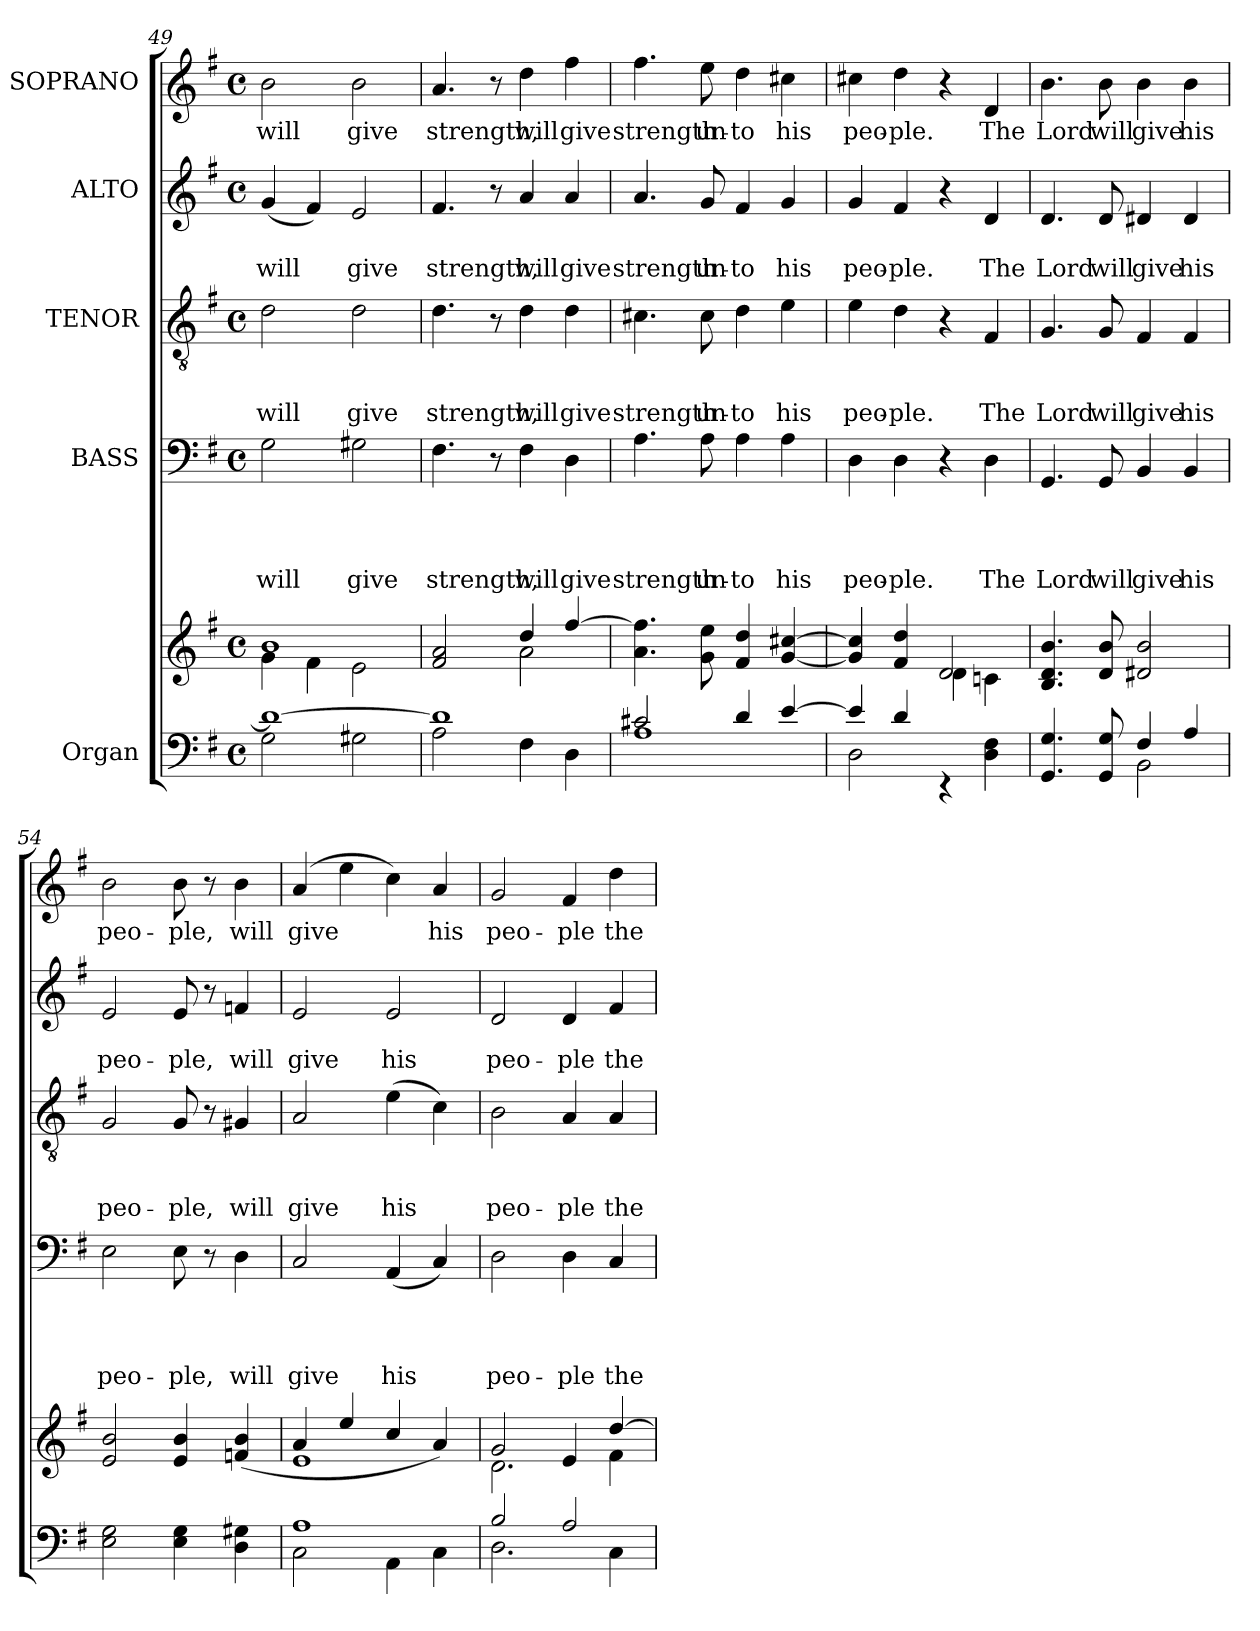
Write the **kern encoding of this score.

**kern	**kern	**kern	**text	**text	**text	**text	**kern	**text	**text	**text	**kern	**text	**text	**kern	**text
*part5	*part5	*part4	*part4	*part4	*part4	*part4	*part3	*part3	*part3	*part3	*part2	*part2	*part2	*part1	*part1
*staff6	*staff5	*staff4	*staff4	*staff4	*staff4	*staff4	*staff3	*staff3	*staff3	*staff3	*staff2	*staff2	*staff2	*staff1	*staff1
*I"Organ	*	*I"BASS	*	*	*	*	*I"TENOR	*	*	*	*I"ALTO	*	*	*I"SOPRANO	*
!!LO:LB:g=z
*clefF4	*clefG2	*clefF4	*	*	*	*	*clefGv2	*	*	*	*clefG2	*	*	*clefG2	*
*k[f#]	*k[f#]	*k[f#]	*	*	*	*	*k[f#]	*	*	*	*k[f#]	*	*	*k[f#]	*
*G:	*G:	*G:	*	*	*	*	*G:	*	*	*	*G:	*	*	*G:	*
*M4/4	*M4/4	*M4/4	*	*	*	*	*M4/4	*	*	*	*M4/4	*	*	*M4/4	*
*met(c)	*met(c)	*met(c)	*	*	*	*	*met(c)	*	*	*	*met(c)	*	*	*met(c)	*
=49	=49	=49	=49	=49	=49	=49	=49	=49	=49	=49	=49	=49	=49	=49	=49
*^	*^	*	*	*	*	*	*	*	*	*	*	*	*	*	*
!	!	!	!	!	!	!	!	!LO:LY:b	!	!	!	!LO:LY:b	!	!	!LO:LY:b	!	!LO:LY:b
1d_	2G\	1b	4g\	2G\	.	.	.	will	2d\	.	.	will	(<4g/	.	will	2b\	will
.	.	.	4f#\	.	.	.	.	.	.	.	.	.	4f#/)	.	.	.	.
!	!	!	!	!	!	!	!	!LO:LY:b	!	!	!	!LO:LY:b	!	!	!LO:LY:b	!	!LO:LY:b
.	2G#X\	.	2e\	2G#X\	.	.	.	give	2d\	.	.	give	2e/	.	give	2b\	give
=50	=50	=50	=50	=50	=50	=50	=50	=50	=50	=50	=50	=50	=50	=50	=50	=50	=50
!	!	!	!	!	!	!	!	!LO:LY:b	!	!	!	!LO:LY:b	!	!	!LO:LY:b	!	!LO:LY:b
1d]	2A\	2f#/ 2a/	2ryy	4.F#\	.	.	.	strength,	4.d\	.	.	strength,	4.f#/	.	strength,	4.a/	strength,
.	.	.	.	8r	.	.	.	.	8r	.	.	.	8r	.	.	8r	.
!	!	!	!	!	!	!	!	!LO:LY:b	!	!	!	!LO:LY:b	!	!	!LO:LY:b	!	!LO:LY:b
.	4F#\	4dd/	2a\	4F#\	.	.	.	will	4d\	.	.	will	4a/	.	will	4dd\	will
!	!	!	!	!	!	!	!	!LO:LY:b	!	!	!	!LO:LY:b	!	!	!LO:LY:b	!	!LO:LY:b
.	4D\	[>4ff#/	.	4D\	.	.	.	give	4d\	.	.	give	4a/	.	give	4ff#\	give
*	*	*v	*v	*	*	*	*	*	*	*	*	*	*	*	*	*	*
=51	=51	=51	=51	=51	=51	=51	=51	=51	=51	=51	=51	=51	=51	=51	=51	=51
!	!	!	!	!	!	!	!LO:LY:b	!	!	!	!LO:LY:b	!	!	!LO:LY:b	!	!LO:LY:b
2c#X/	1A	4.a\ 4.ff#\]	4.A\	.	.	.	strength	4.c#X\	.	.	strength	4.a/	.	strength	4.ff#\	strength
!	!	!	!	!	!	!	!LO:LY:b	!	!	!	!LO:LY:b	!	!	!LO:LY:b	!	!LO:LY:b
.	.	8g\ 8ee\	8A\	.	.	.	un-	8c#\	.	.	un-	8g/	.	un-	8ee\	un-
!	!	!	!	!	!	!	!LO:LY:b	!	!	!	!LO:LY:b	!	!	!LO:LY:b	!	!LO:LY:b
4d/	.	4f#/ 4dd/	4A\	.	.	.	-to	4d\	.	.	-to	4f#/	.	-to	4dd\	-to
!	!	!	!	!	!	!	!LO:LY:b	!	!	!	!LO:LY:b	!	!	!LO:LY:b	!	!LO:LY:b
[>4e/	.	[<4g/ [>4cc#X/	4A\	.	.	.	his	4e\	.	.	his	4g/	.	his	4cc#X\	his
=52	=52	=52	=52	=52	=52	=52	=52	=52	=52	=52	=52	=52	=52	=52	=52	=52
*	*	*^	*	*	*	*	*	*	*	*	*	*	*	*	*	*
!	!	!	!	!	!	!	!	!LO:LY:b	!	!	!	!LO:LY:b	!	!	!LO:LY:b	!	!LO:LY:b
4e/]	2D\	4g/] 4cc#/]	2ryy	4D\	.	.	.	peo-	4e\	.	.	peo-	4g/	.	peo-	4cc#X\	peo-
!	!	!	!	!	!	!	!	!LO:LY:b	!	!	!	!LO:LY:b	!	!	!LO:LY:b	!	!LO:LY:b
4d/	.	4f#/ 4dd/	.	4D\	.	.	.	-ple.	4d\	.	.	-ple.	4f#/	.	-ple.	4dd\	-ple.
2ryy	4rEE	2d/	4d\	4r	.	.	.	.	4r	.	.	.	4r	.	.	4r	.
!	!	!	!	!	!	!	!	!LO:LY:b	!	!	!	!LO:LY:b	!	!	!LO:LY:b	!	!LO:LY:b
.	4D\ 4F#\	.	4cn\	4D\	.	.	.	The	4F#/	.	.	The	4d/	.	The	4d/	The
=53	=53	=53	=53	=53	=53	=53	=53	=53	=53	=53	=53	=53	=53	=53	=53	=53	=53
!	!	!	!	!	!	!	!	!LO:LY:b	!	!	!	!LO:LY:b	!	!	!LO:LY:b	!	!LO:LY:b
*	*	*v	*v	*	*	*	*	*	*	*	*	*	*	*	*	*	*
4.GG/ 4.G/	2ryy	4.B/ 4.d/ 4.b/	4.GG/	.	.	.	Lord	4.G/	.	.	Lord	4.d/	.	Lord	4.b\	Lord
!	!	!	!	!	!	!	!LO:LY:b	!	!	!	!LO:LY:b	!	!	!LO:LY:b	!	!LO:LY:b
8GG/ 8G/	.	8d/ 8b/	8GG/	.	.	.	will	8G/	.	.	will	8d/	.	will	8b\	will
!	!	!	!	!	!	!	!LO:LY:b	!	!	!	!LO:LY:b	!	!	!LO:LY:b	!	!LO:LY:b
4F#/	2BB\	2d#X/ 2b/	4BB/	.	.	.	give	4F#/	.	.	give	4d#X/	.	give	4b\	give
!	!	!	!	!	!	!	!LO:LY:b	!	!	!	!LO:LY:b	!	!	!LO:LY:b	!	!LO:LY:b
4A/	.	.	4BB/	.	.	.	his	4F#/	.	.	his	4d#/	.	his	4b\	his
*v	*v	*	*	*	*	*	*	*	*	*	*	*	*	*	*	*
!!LO:PB:g=z
=54	=54	=54	=54	=54	=54	=54	=54	=54	=54	=54	=54	=54	=54	=54	=54
!	!	!	!	!	!	!LO:LY:b	!	!	!	!LO:LY:b	!	!	!LO:LY:b	!	!LO:LY:b
2E\ 2G\	2e/ 2b/	2E\	.	.	.	peo-	2G/	.	.	peo-	2e/	.	peo-	2b\	peo-
!	!	!	!	!	!	!LO:LY:b	!	!	!	!LO:LY:b	!	!	!LO:LY:b	!	!LO:LY:b
4E\ 4G\	4e/ 4b/	8E\	.	.	.	-ple,	8G/	.	.	-ple,	8e/	.	-ple,	8b\	-ple,
.	.	8r	.	.	.	.	8r	.	.	.	8r	.	.	8r	.
!	!	!	!	!	!	!LO:LY:b	!	!	!	!LO:LY:b	!	!	!LO:LY:b	!	!LO:LY:b
4D\ 4G#X\	(4fn/ 4b/	4D\	.	.	.	will	4G#X/	.	.	will	4fn/	.	will	4b\	will
=55	=55	=55	=55	=55	=55	=55	=55	=55	=55	=55	=55	=55	=55	=55	=55
*^	*^	*	*	*	*	*	*	*	*	*	*	*	*	*	*
!	!	!	!	!	!	!	!	!LO:LY:b	!	!	!	!LO:LY:b	!	!	!LO:LY:b	!	!LO:LY:b
1A	2C\	4a/	1e	2C/	.	.	.	give	2A/	.	.	give	2e/	.	give	(4a/	give
.	.	4ee/	.	.	.	.	.	.	.	.	.	.	.	.	.	4ee\	.
!	!	!	!	!	!	!	!	!LO:LY:b	!	!	!	!LO:LY:b	!	!	!LO:LY:b	!	!
.	4AA\	4cc/	.	(<4AA/	.	.	.	his	(>4e\	.	.	his	2e/	.	his	4cc\)	.
!	!	!	!	!	!	!	!	!	!	!	!	!	!	!	!	!	!LO:LY:b
.	4C\	4a/)	.	4C/)	.	.	.	.	4c\)	.	.	.	.	.	.	4a/	his
=56	=56	=56	=56	=56	=56	=56	=56	=56	=56	=56	=56	=56	=56	=56	=56	=56	=56
!	!	!	!	!	!	!	!	!LO:LY:b	!	!	!	!LO:LY:b	!	!	!LO:LY:b	!	!LO:LY:b
2B/	2.D\	2.d\	2g/	2D\	.	.	.	peo-	2B\	.	.	peo-	2d/	.	peo-	2g/	peo-
!	!	!	!	!	!	!	!	!LO:LY:b	!	!	!	!LO:LY:b	!	!	!LO:LY:b	!	!LO:LY:b
2A/	.	.	4e/	4D\	.	.	.	-ple	4A/	.	.	-ple	4d/	.	-ple	4f#/	-ple
!	!	!	!	!	!	!	!	!LO:LY:b	!	!	!	!LO:LY:b	!	!	!LO:LY:b	!	!LO:LY:b
.	4C\	[>4dd/	4f#\	4C/	.	.	.	the	4A/	.	.	the	4f#/	.	the	4dd\	the
*v	*v	*	*	*	*	*	*	*	*	*	*	*	*	*	*	*	*
*	*v	*v	*	*	*	*	*	*	*	*	*	*	*	*	*	*
=	=	=	=	=	=	=	=	=	=	=	=	=	=	=	=
*-	*-	*-	*-	*-	*-	*-	*-	*-	*-	*-	*-	*-	*-	*-	*-
